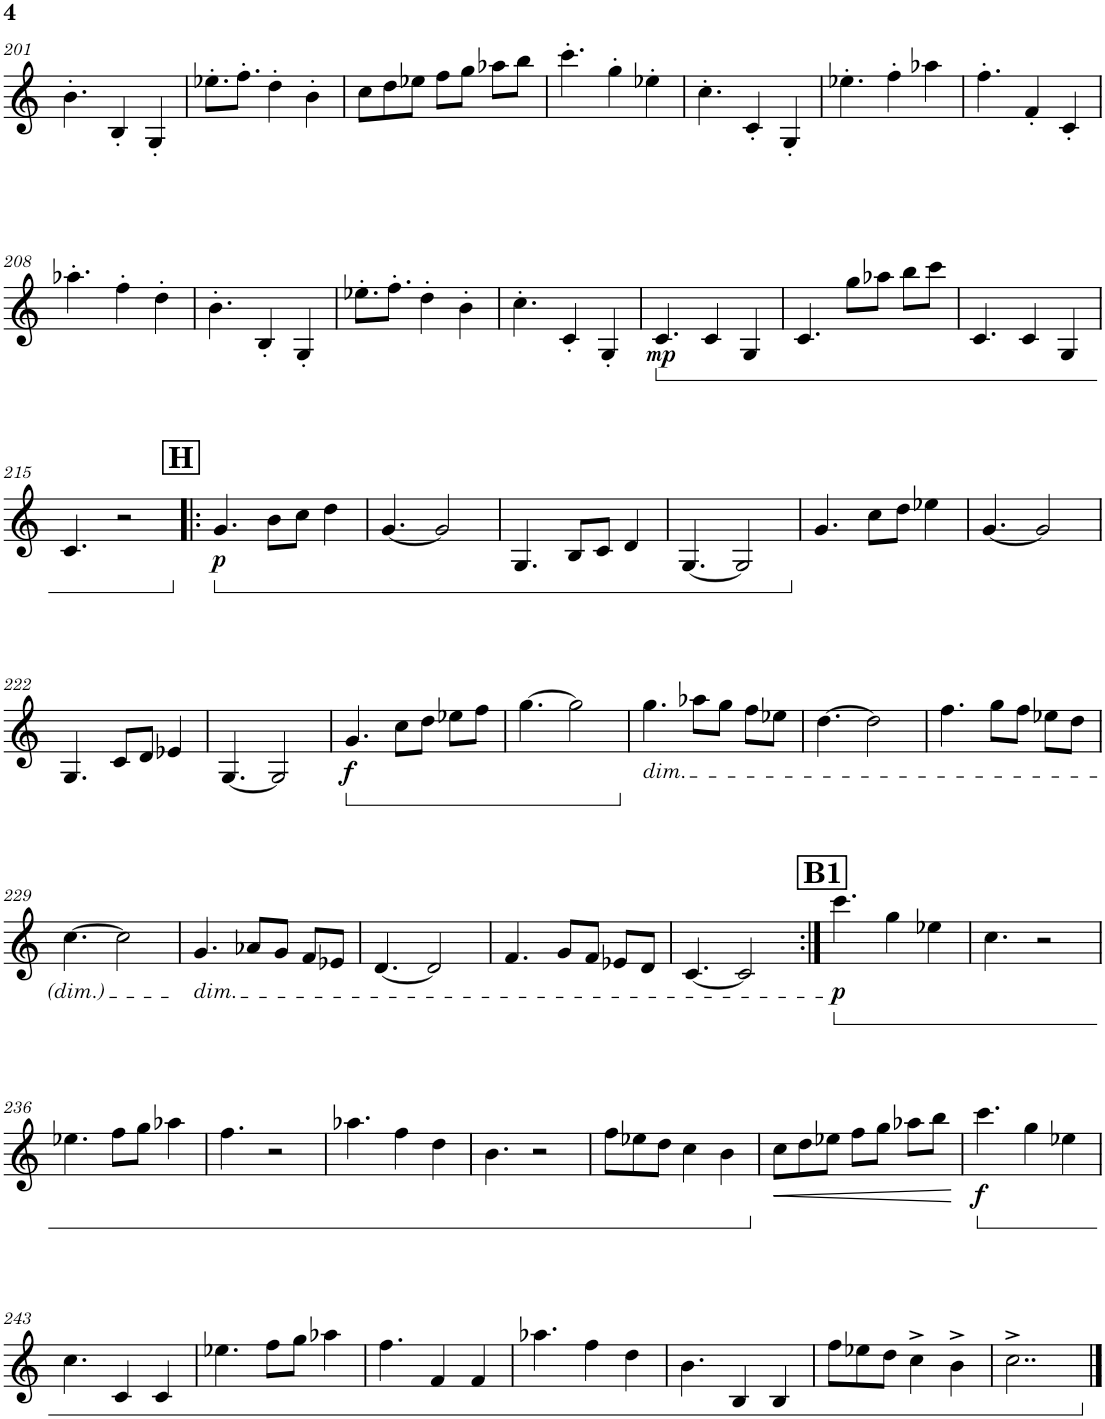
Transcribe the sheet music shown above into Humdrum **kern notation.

**kern	**dynam
*part1	*part1
*staff1	*staff1
*I"Tar	*
*I'Tar	*
!!LO:PB:g=z
*clefG2	*
*k[]	*
*M7/8	*
=201	=201
4.b'\	.
4B'/	.
4G'/	.
=202	=202
8.ee-X'\L	.
8.ff'\J	.
4dd'\	.
4b'\	.
=203	=203
8cc\L	.
8dd\	.
8ee-X\J	.
8ff\L	.
8gg\J	.
8aa-X\L	.
8bb\J	.
=204	=204
4.ccc'\	.
4gg'\	.
4ee-X'\	.
=205	=205
4.cc'\	.
4c'/	.
4G'/	.
=206	=206
4.ee-X'\	.
4ff'\	.
4aa-X\	.
=207	=207
4.ff'\	.
4f'/	.
4c'/	.
!!LO:LB:g=z
=208	=208
4.aa-X'\	.
4ff'\	.
4dd'\	.
=209	=209
4.b'\	.
4B'/	.
4G'/	.
=210	=210
8.ee-X'\L	.
8.ff'\J	.
4dd'\	.
4b'\	.
=211	=211
4.cc'\	.
4c'/	.
4G'/	.
=212	=212
*ped	*
!	!LO:DY:b
4.c/	mp
4c/	.
4G/	.
=213	=213
4.c/	.
8gg\L	.
8aa-X\J	.
8bb\L	.
8ccc\J	.
=214	=214
4.c/	.
4c/	.
4G/	.
!!LO:LB:g=z
=215	=215
4.c/	.
2r	.
!!LO:REH:place=s1:a:B:cj:fs=14:t=H
=216!|:	=216!|:
*ped	*
!	!LO:DY:b
4.g/	p
8b\L	.
8cc\J	.
4dd\	.
=217	=217
[4.g/	.
2g/]	.
=218	=218
4.G/	.
8B/L	.
8c/J	.
4d/	.
=219	=219
[4.G/	.
2G/]	.
=220	=220
*Xped	*
4.g/	.
8cc\L	.
8dd\J	.
4ee-X\	.
=221	=221
[4.g/	.
2g/]	.
!!LO:LB:g=z
=222	=222
4.G/	.
8c/L	.
8d/J	.
4e-X/	.
=223	=223
[4.G/	.
2G/]	.
=224	=224
*ped	*
!	!LO:DY:b
4.g/	f
8cc\L	.
8dd\J	.
8ee-X\L	.
8ff\J	.
=225	=225
[4.gg\	.
2gg\]	.
=226	=226
*Xped	*
!LO:TX:b:i:t=dim.	!
4.gg\	.
8aa-X\L	.
8gg\J	.
8ff\L	.
8ee-X\J	.
=227	=227
[4.dd\	.
2dd\]	.
=228	=228
4.ff\	.
8gg\L	.
8ff\J	.
8ee-X\L	.
8dd\J	.
!!LO:LB:g=z
=229	=229
[4.cc\	.
2cc\]	.
=230	=230
!LO:TX:b:i:t=dim.	!
4.g/	.
8a-X/L	.
8g/J	.
8f/L	.
8e-X/J	.
=231	=231
[4.d/	.
2d/]	.
=232	=232
4.f/	.
8g/L	.
8f/J	.
8e-X/L	.
8d/J	.
=233	=233
[4.c/	.
2c/]	.
!!LO:REH:place=s1:a:B:cj:fs=14:t=B1
=234:|!	=234:|!
*ped	*
!	!LO:DY:b
4.ccc\	p
4gg\	.
4ee-X\	.
=235	=235
4.cc\	.
2r	.
!!LO:LB:g=z
=236	=236
4.ee-X\	.
8ff\L	.
8gg\J	.
4aa-X\	.
=237	=237
4.ff\	.
2r	.
=238	=238
4.aa-X\	.
4ff\	.
4dd\	.
=239	=239
4.b\	.
2r	.
=240	=240
8ff\L	.
8ee-X\	.
8dd\J	.
4cc\	.
4b\	.
=241	=241
*Xped	*
!	!LO:HP:b
8cc\L	<
8dd\	.
8ee-X\J	.
8ff\L	.
8gg\J	.
8aa-X\L	.
8bb\J	.
.	[
=242	=242
!	!LO:DY:b
4.ccc\	f
4gg\	.
4ee-X\	.
!!LO:LB:g=z
=243	=243
4.cc\	.
4c/	.
4c/	.
=244	=244
4.ee-X\	.
8ff\L	.
8gg\J	.
4aa-X\	.
=245	=245
4.ff\	.
4f/	.
4f/	.
=246	=246
4.aa-X\	.
4ff\	.
4dd\	.
=247	=247
4.b\	.
4B/	.
4B/	.
=248	=248
8ff\L	.
8ee-X\	.
8dd\J	.
4cc^\	.
4b^\	.
=249	=249
2..cc^\	.
*Xped	*
==	==
*-	*-
